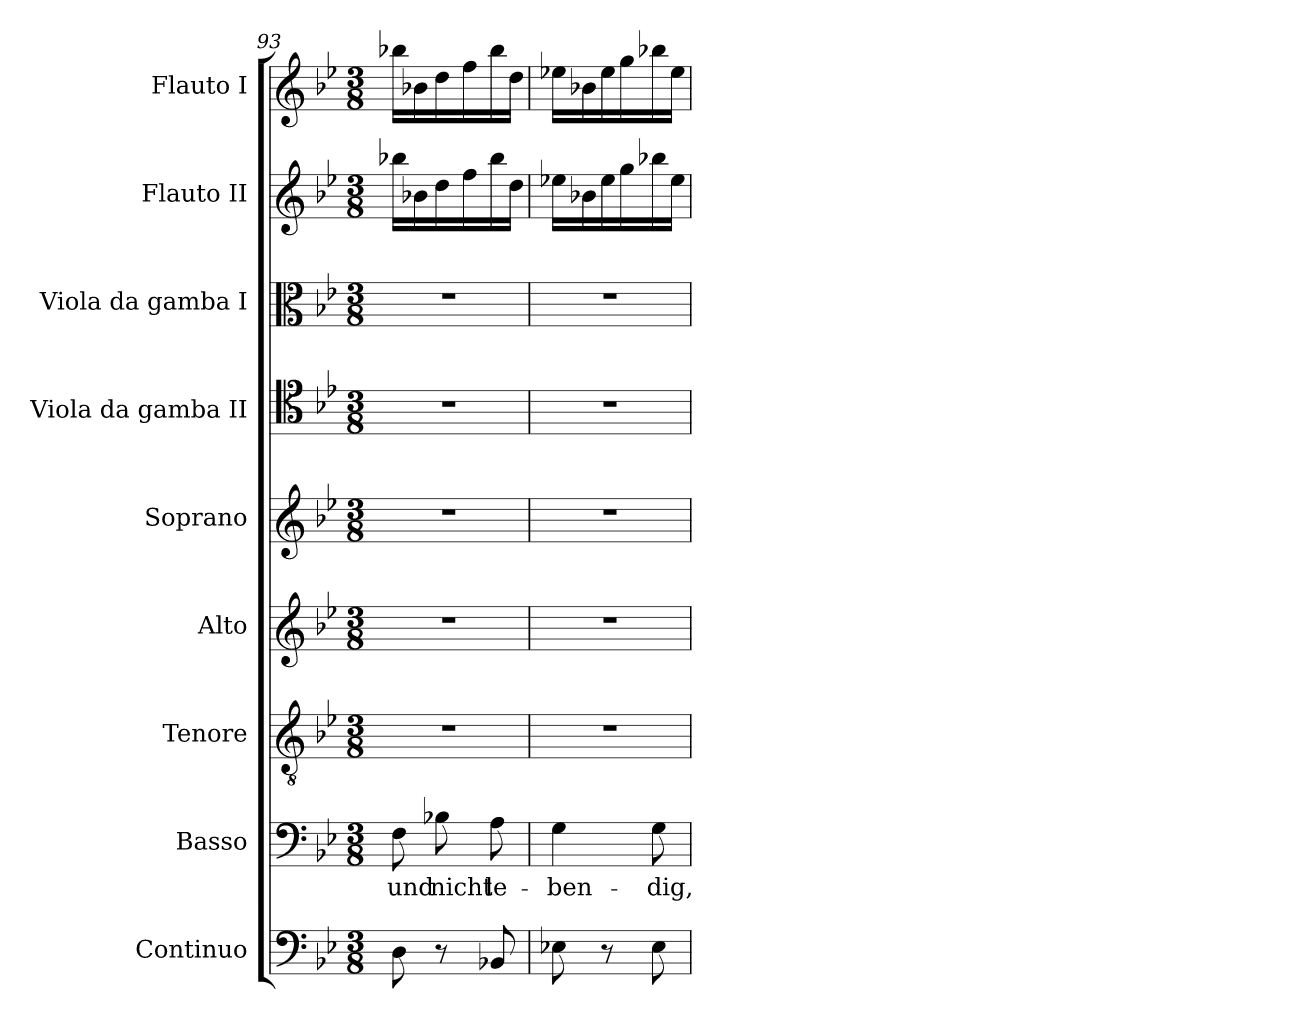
**kern	**kern	**text	**kern	**kern	**kern	**kern	**kern	**kern	**kern
*part9	*part8	*part8	*part7	*part6	*part5	*part4	*part3	*part2	*part1
*staff9	*staff8	*staff8	*staff7	*staff6	*staff5	*staff4	*staff3	*staff2	*staff1
*I"Continuo	*I"Basso	*	*I"Tenore	*I"Alto	*I"Soprano	*I"Viola da gamba II	*I"Viola da gamba I	*I"Flauto II	*I"Flauto I
*clefF4	*clefF4	*	*clefGv2	*clefG2	*clefG2	*clefC4	*clefC3	*clefG2	*clefG2
*	*	*	*ITrd7c12	*	*	*	*	*	*
*k[b-e-]	*k[b-e-]	*	*k[b-e-]	*k[b-e-]	*k[b-e-]	*k[b-e-]	*k[b-e-]	*k[b-e-]	*k[b-e-]
*B-:	*B-:	*	*B-:	*B-:	*B-:	*B-:	*B-:	*B-:	*B-:
*M3/8	*M3/8	*	*M3/8	*M3/8	*M3/8	*M3/8	*M3/8	*M3/8	*M3/8
=93	=93	=93	=93	=93	=93	=93	=93	=93	=93
!	!	!LO:LY:b:color=#000000	!LO:N:vis=1	!LO:N:vis=1	!LO:N:vis=1	!LO:N:vis=1	!LO:N:vis=1	!	!
8Di\	8Fi\	und	4.r	4.r	4.r	4.r	4.r	16bb-Xi\LL	16bb-Xi\LL
.	.	.	.	.	.	.	.	16b-Xi\	16b-Xi\
!	!	!LO:LY:b:color=#000000	!	!	!	!	!	!	!
8r	8B-Xi\	nicht	.	.	.	.	.	16ddi\	16ddi\
.	.	.	.	.	.	.	.	16ffi\	16ffi\
!	!	!LO:LY:b:color=#000000	!	!	!	!	!	!	!
8BB-Xi/	8Ai\	le-	.	.	.	.	.	16bb-i\	16bb-i\
.	.	.	.	.	.	.	.	16ddi\JJ	16ddi\JJ
=94	=94	=94	=94	=94	=94	=94	=94	=94	=94
!	!	!LO:LY:b:color=#000000	!LO:N:vis=1	!LO:N:vis=1	!LO:N:vis=1	!LO:N:vis=1	!LO:N:vis=1	!	!
8E-Xi\	4Gi\	-ben-	4.r	4.r	4.r	4.r	4.r	16ee-Xi\LL	16ee-Xi\LL
.	.	.	.	.	.	.	.	16b-Xi\	16b-Xi\
8r	.	.	.	.	.	.	.	16ee-i\	16ee-i\
.	.	.	.	.	.	.	.	16ggi\	16ggi\
!	!	!LO:LY:b:color=#000000	!	!	!	!	!	!	!
8E-i\	8Gi\	-dig,	.	.	.	.	.	16bb-Xi\	16bb-Xi\
.	.	.	.	.	.	.	.	16ee-i\JJ	16ee-i\JJ
=	=	=	=	=	=	=	=	=	=
*-	*-	*-	*-	*-	*-	*-	*-	*-	*-
